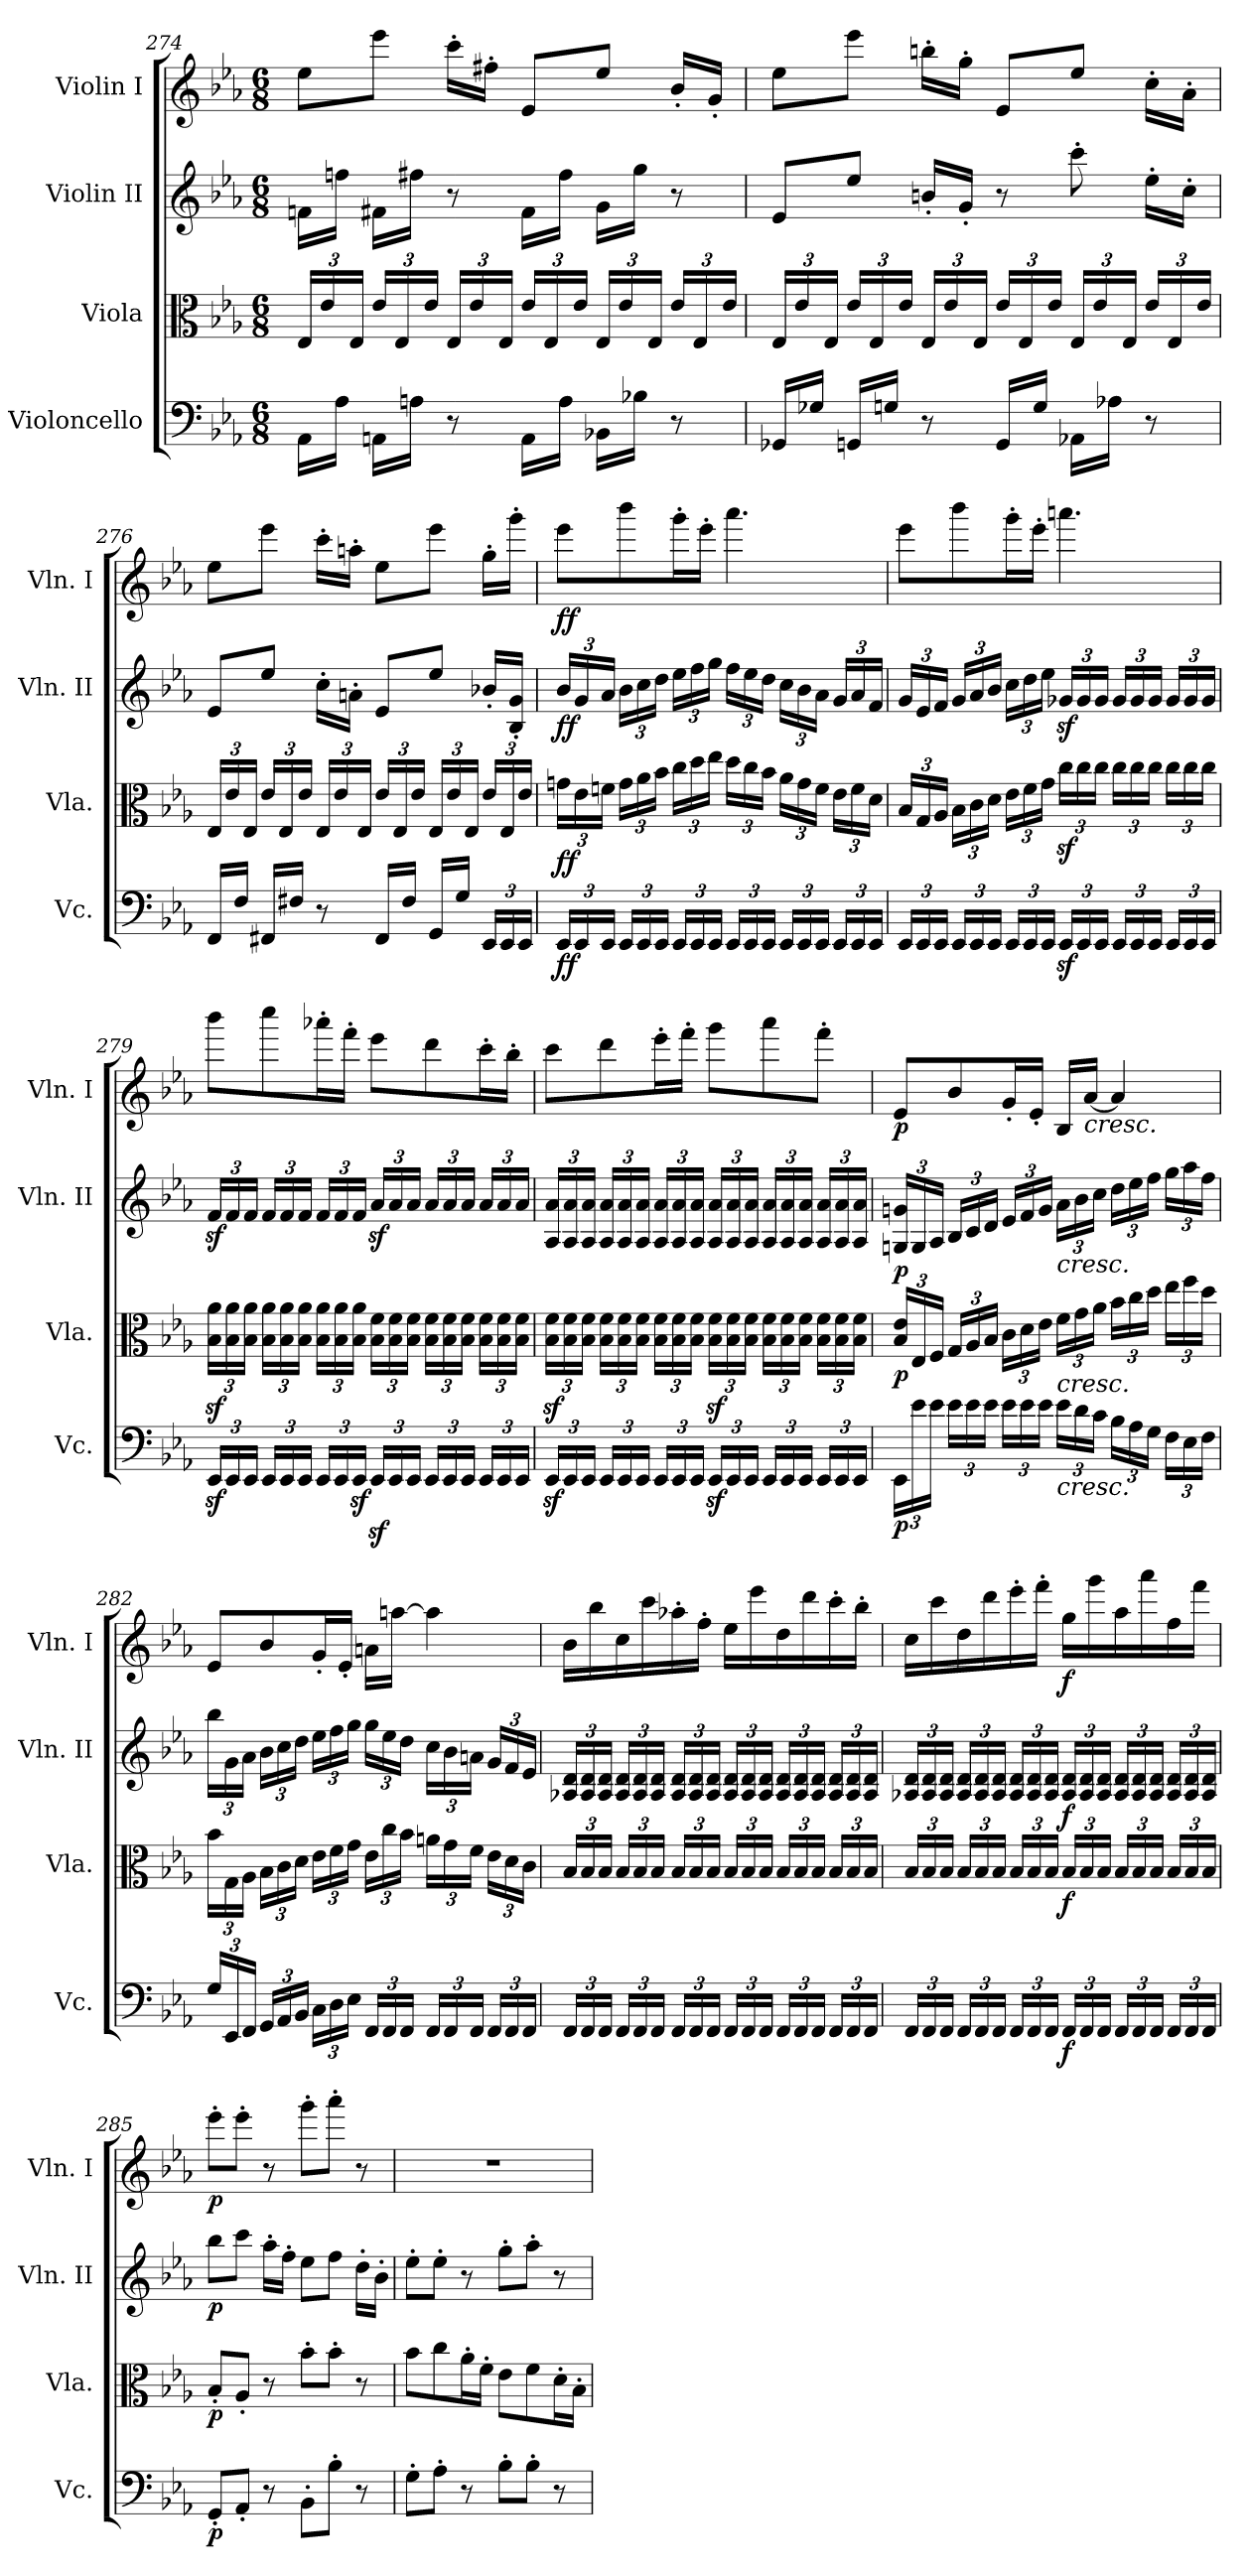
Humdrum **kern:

**kern	**dynam	**kern	**dynam	**kern	**dynam	**kern	**dynam
*part4	*part4	*part3	*part3	*part2	*part2	*part1	*part1
*staff4	*staff4	*staff3	*staff3	*staff2	*staff2	*staff1	*staff1
*I"Violoncello	*	*I"Viola	*	*I"Violin II	*	*I"Violin I	*
*I'Vc.	*	*I'Vla.	*	*I'Vln. II	*	*I'Vln. I	*
*clefF4	*	*clefC3	*	*clefG2	*	*clefG2	*
*k[b-e-a-]	*	*k[b-e-a-]	*	*k[b-e-a-]	*	*k[b-e-a-]	*
*E-:	*	*E-:	*	*E-:	*	*E-:	*
*M6/8	*	*M6/8	*	*M6/8	*	*M6/8	*
*	*	*Xbrackettup	*	*	*	*	*
=274	=274	=274	=274	=274	=274	=274	=274
16AA-\LL	.	24E-/LL	.	16fn\LL	.	8ee-\L	.
.	.	24e-/	.	.	.	.	.
16A-\JJ	.	.	.	16ffn\JJ	.	.	.
.	.	24E-/JJ	.	.	.	.	.
16AAn\LL	.	24e-/LL	.	16f#X\LL	.	8eee-\J	.
.	.	24E-/	.	.	.	.	.
16An\JJ	.	.	.	16ff#X\JJ	.	.	.
.	.	24e-/JJ	.	.	.	.	.
8r	.	24E-/LL	.	8r	.	16ccc'\LL	.
.	.	24e-/	.	.	.	.	.
.	.	.	.	.	.	16ff#X'\JJ	.
.	.	24E-/JJ	.	.	.	.	.
16AA\LL	.	24e-/LL	.	16f#\LL	.	8e-/L	.
.	.	24E-/	.	.	.	.	.
16A\JJ	.	.	.	16ff#\JJ	.	.	.
.	.	24e-/JJ	.	.	.	.	.
16BB-X\LL	.	24E-/LL	.	16g\LL	.	8ee-/J	.
.	.	24e-/	.	.	.	.	.
16B-X\JJ	.	.	.	16gg\JJ	.	.	.
.	.	24E-/JJ	.	.	.	.	.
8r	.	24e-/LL	.	8r	.	16b-'/LL	.
.	.	24E-/	.	.	.	.	.
.	.	.	.	.	.	16g'/JJ	.
.	.	24e-/JJ	.	.	.	.	.
!!LO:PB:g=z
=275	=275	=275	=275	=275	=275	=275	=275
16GG-X/LL	.	24E-/LL	.	8e-/L	.	8ee-\L	.
.	.	24e-/	.	.	.	.	.
16G-X/JJ	.	.	.	.	.	.	.
.	.	24E-/JJ	.	.	.	.	.
16GGn/LL	.	24e-/LL	.	8ee-/J	.	8eee-\J	.
.	.	24E-/	.	.	.	.	.
16Gn/JJ	.	.	.	.	.	.	.
.	.	24e-/JJ	.	.	.	.	.
8r	.	24E-/LL	.	16bn'/LL	.	16bbn'\LL	.
.	.	24e-/	.	.	.	.	.
.	.	.	.	16g'/JJ	.	16gg'\JJ	.
.	.	24E-/JJ	.	.	.	.	.
16GG/LL	.	24e-/LL	.	8r	.	8e-/L	.
.	.	24E-/	.	.	.	.	.
16G/JJ	.	.	.	.	.	.	.
.	.	24e-/JJ	.	.	.	.	.
16AA-X\LL	.	24E-/LL	.	8ccc'\	.	8ee-/J	.
.	.	24e-/	.	.	.	.	.
16A-X\JJ	.	.	.	.	.	.	.
.	.	24E-/JJ	.	.	.	.	.
8r	.	24e-/LL	.	16ee-'\LL	.	16cc'\LL	.
.	.	24E-/	.	.	.	.	.
.	.	.	.	16cc'\JJ	.	16a-'\JJ	.
.	.	24e-/JJ	.	.	.	.	.
=276	=276	=276	=276	=276	=276	=276	=276
16FF/LL	.	24E-/LL	.	8e-/L	.	8ee-\L	.
.	.	24e-/	.	.	.	.	.
16F/JJ	.	.	.	.	.	.	.
.	.	24E-/JJ	.	.	.	.	.
16FF#X/LL	.	24e-/LL	.	8ee-/J	.	8eee-\J	.
.	.	24E-/	.	.	.	.	.
16F#X/JJ	.	.	.	.	.	.	.
.	.	24e-/JJ	.	.	.	.	.
8r	.	24E-/LL	.	16cc'\LL	.	16ccc'\LL	.
.	.	24e-/	.	.	.	.	.
.	.	.	.	16an'\JJ	.	16aan'\JJ	.
.	.	24E-/JJ	.	.	.	.	.
16FF#/LL	.	24e-/LL	.	8e-/L	.	8ee-\L	.
.	.	24E-/	.	.	.	.	.
16F#/JJ	.	.	.	.	.	.	.
.	.	24e-/JJ	.	.	.	.	.
16GG/LL	.	24E-/LL	.	8ee-/J	.	8eee-\J	.
.	.	24e-/	.	.	.	.	.
16G/JJ	.	.	.	.	.	.	.
.	.	24E-/JJ	.	.	.	.	.
*Xbrackettup	*	*	*	*	*	*	*
24EE-/LL	.	24e-/LL	.	16b-X'/LL	.	16gg'\LL	.
24EE-/	.	24E-/	.	.	.	.	.
.	.	.	.	16B-/' 16g/'JJ	.	16ggg'\JJ	.
24EE-/JJ	.	24e-/JJ	.	.	.	.	.
!!LO:LB:g=z
=277	=277	=277	=277	=277	=277	=277	=277
*	*	*	*	*Xbrackettup	*	*	*
!	!LO:DY:b	!	!LO:DY:b	!	!LO:DY:b	!	!LO:DY:b
24EE-/LL	ff	24gn\LL	ff	24b-/LL	ff	8eee-\L	ff
24EE-/	.	24e-\	.	24g/	.	.	.
24EE-/JJ	.	24fn\JJ	.	24a-/JJ	.	.	.
24EE-/LL	.	24g\LL	.	24b-\LL	.	8bbb-\	.
24EE-/	.	24a-\	.	24cc\	.	.	.
24EE-/JJ	.	24b-\JJ	.	24dd\JJ	.	.	.
24EE-/LL	.	24cc\LL	.	24ee-\LL	.	16ggg'\L	.
24EE-/	.	24dd\	.	24ff\	.	.	.
.	.	.	.	.	.	16eee-'\JJ	.
24EE-/JJ	.	24ee-\JJ	.	24gg\JJ	.	.	.
24EE-/LL	.	24dd\LL	.	24ff\LL	.	4.aaa-\	.
24EE-/	.	24cc\	.	24ee-\	.	.	.
24EE-/JJ	.	24b-\JJ	.	24dd\JJ	.	.	.
24EE-/LL	.	24a-\LL	.	24cc\LL	.	.	.
24EE-/	.	24g\	.	24b-\	.	.	.
24EE-/JJ	.	24f\JJ	.	24a-\JJ	.	.	.
24EE-/LL	.	24e-\LL	.	24g/LL	.	.	.
24EE-/	.	24f\	.	24a-/	.	.	.
24EE-/JJ	.	24d\JJ	.	24f/JJ	.	.	.
=278	=278	=278	=278	=278	=278	=278	=278
24EE-/LL	.	24B-/LL	.	24g/LL	.	8eee-\L	.
24EE-/	.	24G/	.	24e-/	.	.	.
24EE-/JJ	.	24A-/JJ	.	24f/JJ	.	.	.
24EE-/LL	.	24B-\LL	.	24g/LL	.	8bbb-\	.
24EE-/	.	24c\	.	24a-/	.	.	.
24EE-/JJ	.	24d\JJ	.	24b-/JJ	.	.	.
24EE-/LL	.	24e-\LL	.	24cc\LL	.	16ggg'\L	.
24EE-/	.	24f\	.	24dd\	.	.	.
.	.	.	.	.	.	16eee-'\JJ	.
24EE-/JJ	.	24g\JJ	.	24ee-\JJ	.	.	.
24EE-z</LL	.	24ccz<\LL	.	24g-Xz</LL	.	4.aaan\	.
24EE-/	.	24cc\	.	24g-/	.	.	.
24EE-/JJ	.	24cc\JJ	.	24g-/JJ	.	.	.
24EE-/LL	.	24cc\LL	.	24g-/LL	.	.	.
24EE-/	.	24cc\	.	24g-/	.	.	.
24EE-/JJ	.	24cc\JJ	.	24g-/JJ	.	.	.
24EE-/LL	.	24cc\LL	.	24g-/LL	.	.	.
24EE-/	.	24cc\	.	24g-/	.	.	.
24EE-/JJ	.	24cc\JJ	.	24g-/JJ	.	.	.
!!LO:LB:g=z
=279	=279	=279	=279	=279	=279	=279	=279
24EE-z</LL	.	24B-\z< 24a-\z<LL	.	24fz</LL	.	8bbb-\L	.
24EE-/	.	24B-\ 24a-\	.	24f/	.	.	.
24EE-/JJ	.	24B-\ 24a-\JJ	.	24f/JJ	.	.	.
24EE-/LL	.	24B-\ 24a-\LL	.	24f/LL	.	8cccc\	.
24EE-/	.	24B-\ 24a-\	.	24f/	.	.	.
24EE-/JJ	.	24B-\ 24a-\JJ	.	24f/JJ	.	.	.
24EE-/LL	.	24B-\ 24a-\LL	.	24f/LL	.	16aaa-X'\L	.
24EE-/	.	24B-\ 24a-\	.	24f/	.	.	.
.	.	.	.	.	.	16fff'\JJ	.
24EE-z</JJ	.	24B-\ 24a-\JJ	.	24f/JJ	.	.	.
24EE-z</LL	.	24B-\ 24f\LL	.	24a-z</LL	.	8eee-\L	.
24EE-/	.	24B-\ 24f\	.	24a-/	.	.	.
24EE-/JJ	.	24B-\ 24f\JJ	.	24a-/JJ	.	.	.
24EE-/LL	.	24B-\ 24f\LL	.	24a-/LL	.	8ddd\	.
24EE-/	.	24B-\ 24f\	.	24a-/	.	.	.
24EE-/JJ	.	24B-\ 24f\JJ	.	24a-/JJ	.	.	.
24EE-/LL	.	24B-\ 24f\LL	.	24a-/LL	.	16ccc'\L	.
24EE-/	.	24B-\ 24f\	.	24a-/	.	.	.
.	.	.	.	.	.	16bb-'\JJ	.
24EE-/JJ	.	24B-\ 24f\JJ	.	24a-/JJ	.	.	.
=280	=280	=280	=280	=280	=280	=280	=280
24EE-z</LL	.	24B-\z< 24f\z<LL	.	24A-/ 24a-/LL	.	8ccc\L	.
24EE-/	.	24B-\ 24f\	.	24A-/ 24a-/	.	.	.
24EE-/JJ	.	24B-\ 24f\JJ	.	24A-/ 24a-/JJ	.	.	.
24EE-/LL	.	24B-\ 24f\LL	.	24A-/ 24a-/LL	.	8ddd\	.
24EE-/	.	24B-\ 24f\	.	24A-/ 24a-/	.	.	.
24EE-/JJ	.	24B-\ 24f\JJ	.	24A-/ 24a-/JJ	.	.	.
24EE-/LL	.	24B-\ 24f\LL	.	24A-/ 24a-/LL	.	16eee-'\L	.
24EE-/	.	24B-\ 24f\	.	24A-/ 24a-/	.	.	.
.	.	.	.	.	.	16fff'\JJ	.
24EE-/JJ	.	24B-\ 24f\JJ	.	24A-/ 24a-/JJ	.	.	.
24EE-z</LL	.	24B-\z< 24f\z<LL	.	24A-/ 24a-/LL	.	8ggg\L	.
24EE-/	.	24B-\ 24f\	.	24A-/ 24a-/	.	.	.
24EE-/JJ	.	24B-\ 24f\JJ	.	24A-/ 24a-/JJ	.	.	.
24EE-/LL	.	24B-\ 24f\LL	.	24A-/ 24a-/LL	.	8aaa-\	.
24EE-/	.	24B-\ 24f\	.	24A-/ 24a-/	.	.	.
24EE-/JJ	.	24B-\ 24f\JJ	.	24A-/ 24a-/JJ	.	.	.
24EE-/LL	.	24B-\ 24f\LL	.	24A-/ 24a-/LL	.	8fff'\J	.
24EE-/	.	24B-\ 24f\	.	24A-/ 24a-/	.	.	.
24EE-/JJ	.	24B-\ 24f\JJ	.	24A-/ 24a-/JJ	.	.	.
!!LO:PB:g=z
=281	=281	=281	=281	=281	=281	=281	=281
!	!LO:DY:b	!	!LO:DY:b	!	!LO:DY:b	!	!LO:DY:b
24EE-\LL	p	24B-/ 24e-/LL	p	24Gn/ 24gn/LL	p	8e-/L	p
24e-\	.	24E-/	.	24G/	.	.	.
24e-\JJ	.	24F/JJ	.	24A-/JJ	.	.	.
24e-\LL	.	24G/LL	.	24B-/LL	.	8b-/	.
24e-\	.	24A-/	.	24c/	.	.	.
24e-\JJ	.	24B-/JJ	.	24d/JJ	.	.	.
24e-\LL	.	24c\LL	.	24e-/LL	.	16g'/L	.
24e-\	.	24d\	.	24f/	.	.	.
.	.	.	.	.	.	16e-'/JJ	.
24e-\JJ	.	24e-\JJ	.	24g/JJ	.	.	.
!	!	!	!	!LO:TX:b:i:t=cresc.	!	!	!
!LO:TX:a:i:t=cresc.	!	!	!	!	!	!	!
!LO:TX:b:i:t=cresc.	!	!	!	!	!	!	!
24e-\LL	.	24f\LL	.	24a-\LL	.	16B-/LL	.
24d\	.	24g\	.	24b-\	.	.	.
!	!	!	!	!	!	!LO:TX:b:i:t=cresc.	!
.	.	.	.	.	.	[16a-/JJ	.
24c\JJ	.	24a-\JJ	.	24cc\JJ	.	.	.
24B-\LL	.	24b-\LL	.	24dd\LL	.	4a-/]	.
24A-\	.	24cc\	.	24ee-\	.	.	.
24G\JJ	.	24dd\JJ	.	24ff\JJ	.	.	.
24F\LL	.	24ee-\LL	.	24gg\LL	.	.	.
24E-\	.	24ff\	.	24aa-\	.	.	.
24F\JJ	.	24dd\JJ	.	24ff\JJ	.	.	.
=282	=282	=282	=282	=282	=282	=282	=282
24G/LL	.	24b-\LL	.	24bb-\LL	.	8e-/L	.
24EE-/	.	24G\	.	24g\	.	.	.
24FF/JJ	.	24A-\JJ	.	24a-\JJ	.	.	.
24GG/LL	.	24B-\LL	.	24b-\LL	.	8b-/	.
24AA-/	.	24c\	.	24cc\	.	.	.
24BB-/JJ	.	24d\JJ	.	24dd\JJ	.	.	.
24C\LL	.	24e-\LL	.	24ee-\LL	.	16g'/L	.
24D\	.	24f\	.	24ff\	.	.	.
.	.	.	.	.	.	16e-'/JJ	.
24E-\JJ	.	24g\JJ	.	24gg\JJ	.	.	.
24FF/LL	.	24e-\LL	.	24gg\LL	.	16an\LL	.
24FF/	.	24cc\	.	24ee-\	.	.	.
.	.	.	.	.	.	[16aan\JJ	.
24FF/JJ	.	24b-\JJ	.	24dd\JJ	.	.	.
24FF/LL	.	24an\LL	.	24cc\LL	.	4aa\]	.
24FF/	.	24g\	.	24b-\	.	.	.
24FF/JJ	.	24f\JJ	.	24an\JJ	.	.	.
24FF/LL	.	24e-\LL	.	24g/LL	.	.	.
24FF/	.	24d\	.	24f/	.	.	.
24FF/JJ	.	24c\JJ	.	24e-/JJ	.	.	.
!!LO:PB:g=z
=283	=283	=283	=283	=283	=283	=283	=283
24FF/LL	.	24B-/LL	.	24A-X/ 24d/LL	.	16b-\LL	.
24FF/	.	24B-/	.	24A-/ 24d/	.	.	.
.	.	.	.	.	.	16bb-\	.
24FF/JJ	.	24B-/JJ	.	24A-/ 24d/JJ	.	.	.
24FF/LL	.	24B-/LL	.	24A-/ 24d/LL	.	16cc\	.
24FF/	.	24B-/	.	24A-/ 24d/	.	.	.
.	.	.	.	.	.	16ccc\	.
24FF/JJ	.	24B-/JJ	.	24A-/ 24d/JJ	.	.	.
24FF/LL	.	24B-/LL	.	24A-/ 24d/LL	.	16aa-X'\	.
24FF/	.	24B-/	.	24A-/ 24d/	.	.	.
.	.	.	.	.	.	16ff'\JJ	.
24FF/JJ	.	24B-/JJ	.	24A-/ 24d/JJ	.	.	.
24FF/LL	.	24B-/LL	.	24A-/ 24d/LL	.	16ee-\LL	.
24FF/	.	24B-/	.	24A-/ 24d/	.	.	.
.	.	.	.	.	.	16eee-\	.
24FF/JJ	.	24B-/JJ	.	24A-/ 24d/JJ	.	.	.
24FF/LL	.	24B-/LL	.	24A-/ 24d/LL	.	16dd\	.
24FF/	.	24B-/	.	24A-/ 24d/	.	.	.
.	.	.	.	.	.	16ddd\	.
24FF/JJ	.	24B-/JJ	.	24A-/ 24d/JJ	.	.	.
24FF/LL	.	24B-/LL	.	24A-/ 24d/LL	.	16ccc'\	.
24FF/	.	24B-/	.	24A-/ 24d/	.	.	.
.	.	.	.	.	.	16bb-'\JJ	.
24FF/JJ	.	24B-/JJ	.	24A-/ 24d/JJ	.	.	.
!!LO:LB:g=z
=284	=284	=284	=284	=284	=284	=284	=284
24FF/LL	.	24B-/LL	.	24A-X/ 24d/LL	.	16cc\LL	.
24FF/	.	24B-/	.	24A-/ 24d/	.	.	.
.	.	.	.	.	.	16ccc\	.
24FF/JJ	.	24B-/JJ	.	24A-/ 24d/JJ	.	.	.
24FF/LL	.	24B-/LL	.	24A-/ 24d/LL	.	16dd\	.
24FF/	.	24B-/	.	24A-/ 24d/	.	.	.
.	.	.	.	.	.	16ddd\	.
24FF/JJ	.	24B-/JJ	.	24A-/ 24d/JJ	.	.	.
24FF/LL	.	24B-/LL	.	24A-/ 24d/LL	.	16eee-'\	.
24FF/	.	24B-/	.	24A-/ 24d/	.	.	.
.	.	.	.	.	.	16fff'\JJ	.
24FF/JJ	.	24B-/JJ	.	24A-/ 24d/JJ	.	.	.
!	!LO:DY:b	!	!LO:DY:b	!	!LO:DY:b	!	!LO:DY:b
24FF/LL	f	24B-/LL	f	24A-/ 24d/LL	f	16gg\LL	f
24FF/	.	24B-/	.	24A-/ 24d/	.	.	.
.	.	.	.	.	.	16ggg\	.
24FF/JJ	.	24B-/JJ	.	24A-/ 24d/JJ	.	.	.
24FF/LL	.	24B-/LL	.	24A-/ 24d/LL	.	16aa-\	.
24FF/	.	24B-/	.	24A-/ 24d/	.	.	.
.	.	.	.	.	.	16aaa-\	.
24FF/JJ	.	24B-/JJ	.	24A-/ 24d/JJ	.	.	.
24FF/LL	.	24B-/LL	.	24A-/ 24d/LL	.	16ff\	.
24FF/	.	24B-/	.	24A-/ 24d/	.	.	.
.	.	.	.	.	.	16fff\JJ	.
24FF/JJ	.	24B-/JJ	.	24A-/ 24d/JJ	.	.	.
!!LO:LB:g=z
=285	=285	=285	=285	=285	=285	=285	=285
!	!LO:DY:b	!	!LO:DY:b	!	!LO:DY:b	!	!LO:DY:b
8GG'/L	p	8B-'/L	p	8bb-\L	p	8eee-'\L	p
8AA-'/J	.	8A-'/J	.	8ccc\J	.	8eee-'\J	.
8r	.	8r	.	16aa-'\LL	.	8r	.
.	.	.	.	16ff'\JJ	.	.	.
8BB-'\L	.	8b-'\L	.	8ee-\L	.	8ggg'\L	.
8B-'\J	.	8b-'\J	.	8ff\J	.	8aaa-'\J	.
8r	.	8r	.	16dd'\LL	.	8r	.
.	.	.	.	16b-'\JJ	.	.	.
=286	=286	=286	=286	=286	=286	=286	=286
8G'\L	.	8b-\L	.	8ee-'\L	.	2.r	.
8A-'\J	.	8cc\	.	8ee-'\J	.	.	.
8r	.	16a-'\L	.	8r	.	.	.
.	.	16f'\JJ	.	.	.	.	.
8B-'\L	.	8e-\L	.	8gg'\L	.	.	.
8B-'\J	.	8f\	.	8aa-'\J	.	.	.
8r	.	16d'\L	.	8r	.	.	.
.	.	16B-'\JJ	.	.	.	.	.
=	=	=	=	=	=	=	=
*-	*-	*-	*-	*-	*-	*-	*-
